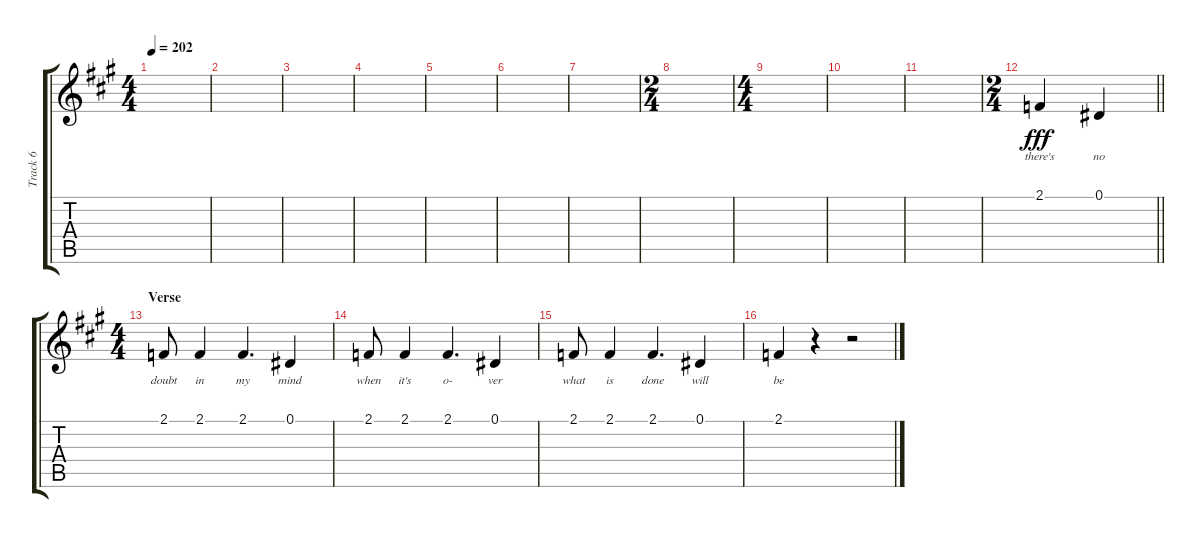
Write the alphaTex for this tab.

\track ("Track 6" "Track 6") {instrument lead2sawtooth}
\staff {score tabs}
\tuning (Eb4 Bb3 Gb3 Db3 Ab2 Eb2) {hide}
\ts (4 4)
\tempo 202
\clef g2
\ks a
|
|
|
|
|
|
|
\ts (2 4)
|
\ts (4 4)
|
|
|
\ts (2 4)
\barLineRight lightlight
2.1.4{lyrics (0 "there's") lyrics (1 "") lyrics (2 "") lyrics (3 "") lyrics (4 "") dy fff} 0.1.4{lyrics (0 "no") lyrics (1 "") lyrics (2 "") lyrics (3 "") lyrics (4 "")} |
\ts (4 4)
\section ("" "Verse")
2.1.8{lyrics (0 "doubt") lyrics (1 "") lyrics (2 "") lyrics (3 "") lyrics (4 "")} 2.1.4{lyrics (0 "in") lyrics (1 "") lyrics (2 "") lyrics (3 "") lyrics (4 "")} 2.1.4{d lyrics (0 "my") lyrics (1 "") lyrics (2 "") lyrics (3 "") lyrics (4 "")} 0.1.4{lyrics (0 "mind") lyrics (1 "") lyrics (2 "") lyrics (3 "") lyrics (4 "")} |
2.1.8{lyrics (0 "when") lyrics (1 "") lyrics (2 "") lyrics (3 "") lyrics (4 "")} 2.1.4{lyrics (0 "it's") lyrics (1 "") lyrics (2 "") lyrics (3 "") lyrics (4 "")} 2.1.4{d lyrics (0 "o-") lyrics (1 "") lyrics (2 "") lyrics (3 "") lyrics (4 "")} 0.1.4{lyrics (0 "ver") lyrics (1 "") lyrics (2 "") lyrics (3 "") lyrics (4 "")} |
2.1.8{lyrics (0 "what") lyrics (1 "") lyrics (2 "") lyrics (3 "") lyrics (4 "")} 2.1.4{lyrics (0 "is") lyrics (1 "") lyrics (2 "") lyrics (3 "") lyrics (4 "")} 2.1.4{d lyrics (0 "done") lyrics (1 "") lyrics (2 "") lyrics (3 "") lyrics (4 "")} 0.1.4{lyrics (0 "will") lyrics (1 "") lyrics (2 "") lyrics (3 "") lyrics (4 "")} |
2.1.4{lyrics (0 "be") lyrics (1 "") lyrics (2 "") lyrics (3 "") lyrics (4 "")} r.4 r.2
